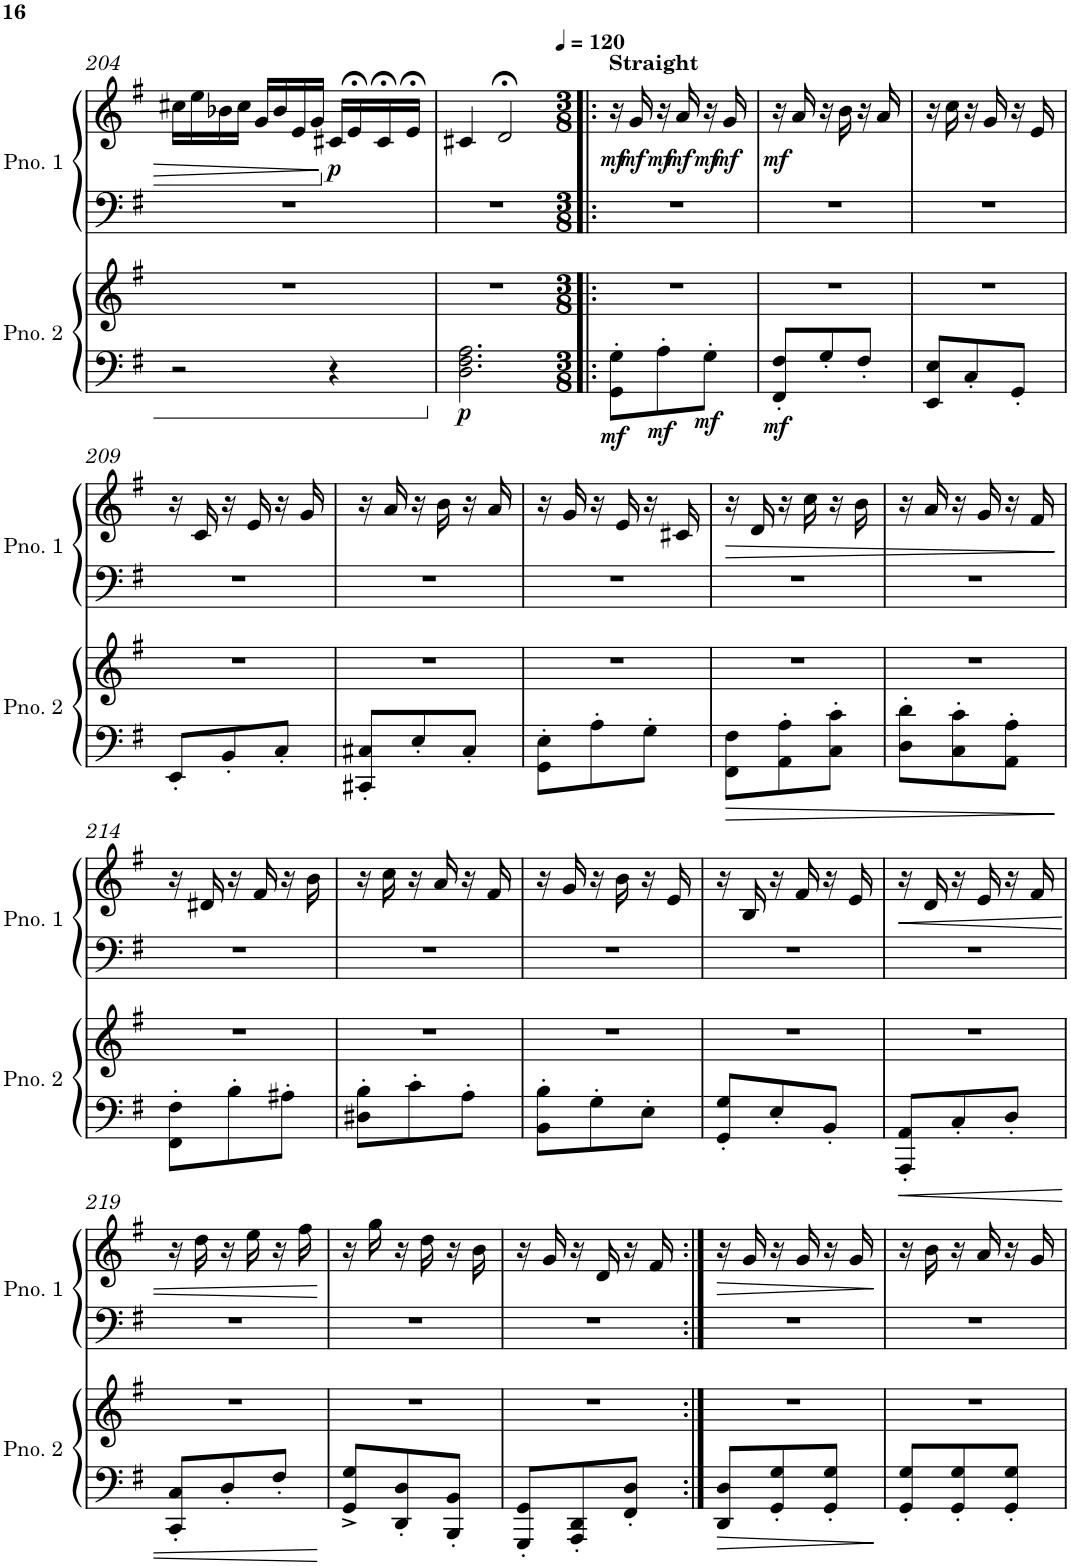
**kern	**kern	**dynam	**kern	**kern	**dynam
*part2	*part2	*part2	*part1	*part1	*part1
*staff4	*staff3	*staff3/4	*staff2	*staff1	*staff1/2
*I"Piano 2	*	*	*I"Piano 1	*	*
*I'Pno. 2	*	*	*I'Pno. 1	*	*
!!LO:PB:g=z
*clefF4	*clefG2	*	*clefF4	*clefG2	*
*k[f#]	*k[f#]	*	*k[f#]	*k[f#]	*
*M3/4	*M3/4	*	*M3/4	*M3/4	*
=204	=204	=204	=204	=204	=204
2r	2.r	.	2.r	16cc#X\LL	.
.	.	.	.	16ee\	.
.	.	.	.	16b-X\	.
.	.	.	.	16cc#\JJ	.
.	.	.	.	16g/LL	.
.	.	.	.	16b-/	.
.	.	.	.	16e/	.
.	.	.	.	16g/JJ	.
!	!	!	!	!	!LO:DY:b
4r	.	.	.	16c#X/LL	p
.	.	.	.	16e;</	.
.	.	.	.	16c#;</	.
.	.	.	.	16e;</JJ	.
=205	=205	=205	=205	=205	=205
!	!	!LO:DY:b=2	!	!	!
2.D\ 2.F#\ 2.A\	2.r	p	2.r	4c#X/	.
.	.	.	.	2d;</	.
=206!|:	=206!|:	=206!|:	=206!|:	=206!|:	=206!|:
*M3/8	*M3/8	*	*M3/8	*M3/8	*
*	*	*	*	*MM120	*
!	!	!	!	!LO:TX:a:B:t=Straight	!
!	!	!LO:DY:b=2	!	!	!LO:DY:b
8GG\' 8G\'L	4.r	mf	4.r	16r	mf
!	!	!	!	!	!LO:DY:b
.	.	.	.	16g/	mf
!	!	!LO:DY:b=2	!	!	!LO:DY:b
8A'\	.	mf	.	16r	mf
!	!	!	!	!	!LO:DY:b
.	.	.	.	16a/	mf
!	!	!LO:DY:b=2	!	!	!LO:DY:b
8G'\J	.	mf	.	16r	mf
!	!	!	!	!	!LO:DY:b
.	.	.	.	16g/	mf
=207	=207	=207	=207	=207	=207
!	!	!LO:DY:b=2	!	!	!LO:DY:b
8FF#/' 8F#/'L	4.r	mf	4.r	16r	mf
.	.	.	.	16a/	.
8G'/	.	.	.	16r	.
.	.	.	.	16b\	.
8F#'/J	.	.	.	16r	.
.	.	.	.	16a/	.
=208	=208	=208	=208	=208	=208
8EE/ 8E/L	4.r	.	4.r	16r	.
.	.	.	.	16cc\	.
8C'/	.	.	.	16r	.
.	.	.	.	16g/	.
8GG'/J	.	.	.	16r	.
.	.	.	.	16e/	.
!!LO:LB:g=z
=209	=209	=209	=209	=209	=209
8EE'/L	4.r	.	4.r	16r	.
.	.	.	.	16c/	.
8BB'/	.	.	.	16r	.
.	.	.	.	16e/	.
8C'/J	.	.	.	16r	.
.	.	.	.	16g/	.
=210	=210	=210	=210	=210	=210
8CC#X/' 8C#X/'L	4.r	.	4.r	16r	.
.	.	.	.	16a/	.
8E'/	.	.	.	16r	.
.	.	.	.	16b\	.
8C#'/J	.	.	.	16r	.
.	.	.	.	16a/	.
=211	=211	=211	=211	=211	=211
8GG\' 8E\'L	4.r	.	4.r	16r	.
.	.	.	.	16g/	.
8A'\	.	.	.	16r	.
.	.	.	.	16e/	.
8G'\J	.	.	.	16r	.
.	.	.	.	16c#X/	.
=212	=212	=212	=212	=212	=212
!	!	!	!	!	!LO:HP:b
8FF#\ 8F#\L	4.r	.	4.r	16r	>
.	.	.	.	16d/	.
8AA\' 8A\'	.	.	.	16r	.
.	.	.	.	16cc\	.
8C\' 8c\'J	.	.	.	16r	.
.	.	.	.	16b\	.
=213	=213	=213	=213	=213	=213
8D\' 8d\'L	4.r	.	4.r	16r	.
.	.	.	.	16a/	.
8C\' 8c\'	.	.	.	16r	.
.	.	.	.	16g/	.
8AA\' 8A\'J	.	.	.	16r	.
.	.	.	.	16f#/	.
.	.	.	.	.	]
!!LO:LB:g=z
=214	=214	=214	=214	=214	=214
8FF#\' 8F#\'L	4.r	.	4.r	16r	.
.	.	.	.	16d#X/	.
8B'\	.	.	.	16r	.
.	.	.	.	16f#/	.
8A#X'\J	.	.	.	16r	.
.	.	.	.	16b\	.
=215	=215	=215	=215	=215	=215
8D#X\' 8B\'L	4.r	.	4.r	16r	.
.	.	.	.	16cc\	.
8c'\	.	.	.	16r	.
.	.	.	.	16a/	.
8A'\J	.	.	.	16r	.
.	.	.	.	16f#/	.
=216	=216	=216	=216	=216	=216
8BB\' 8B\'L	4.r	.	4.r	16r	.
.	.	.	.	16g/	.
8G'\	.	.	.	16r	.
.	.	.	.	16b\	.
8E'\J	.	.	.	16r	.
.	.	.	.	16e/	.
=217	=217	=217	=217	=217	=217
8GG/' 8G/'L	4.r	.	4.r	16r	.
.	.	.	.	16B/	.
8E'/	.	.	.	16r	.
.	.	.	.	16f#/	.
8BB'/J	.	.	.	16r	.
.	.	.	.	16e/	.
=218	=218	=218	=218	=218	=218
!	!	!	!	!	!LO:HP:b
8AAA/' 8AA/'L	4.r	.	4.r	16r	<
.	.	.	.	16d/	.
8C'/	.	.	.	16r	.
.	.	.	.	16e/	.
8D'/J	.	.	.	16r	.
.	.	.	.	16f#/	.
!!LO:LB:g=z
=219	=219	=219	=219	=219	=219
8CC/' 8C/'L	4.r	.	4.r	16r	.
.	.	.	.	16dd\	.
8D'/	.	.	.	16r	.
.	.	.	.	16ee\	.
8F#'/J	.	.	.	16r	.
.	.	.	.	16ff#\	.
.	.	.	.	.	[
=220	=220	=220	=220	=220	=220
8GG/^ 8G/^L	4.r	.	4.r	16r	.
.	.	.	.	16gg\	.
8DD/' 8D/'	.	.	.	16r	.
.	.	.	.	16dd\	.
8BBB/' 8BB/'J	.	.	.	16r	.
.	.	.	.	16b\	.
=221	=221	=221	=221	=221	=221
8GGG/' 8GG/'L	4.r	.	4.r	16r	.
.	.	.	.	16g/	.
8AAA/' 8DD/'	.	.	.	16r	.
.	.	.	.	16d/	.
8FF#/' 8D/'J	.	.	.	16r	.
.	.	.	.	16f#/	.
=222:|!	=222:|!	=222:|!	=222:|!	=222:|!	=222:|!
!	!	!	!	!	!LO:HP:b
8DD/ 8D/L	4.r	.	4.r	16r	>
.	.	.	.	16g/	.
8GG/' 8G/'	.	.	.	16r	.
.	.	.	.	16g/	.
8GG/' 8G/'J	.	.	.	16r	.
.	.	.	.	16g/	.
.	.	.	.	.	]
=223	=223	=223	=223	=223	=223
8GG/' 8G/'L	4.r	.	4.r	16r	.
.	.	.	.	16b\	.
8GG/' 8G/'	.	.	.	16r	.
.	.	.	.	16a/	.
8GG/' 8G/'J	.	.	.	16r	.
.	.	.	.	16g/	.
=	=	=	=	=	=
*-	*-	*-	*-	*-	*-
